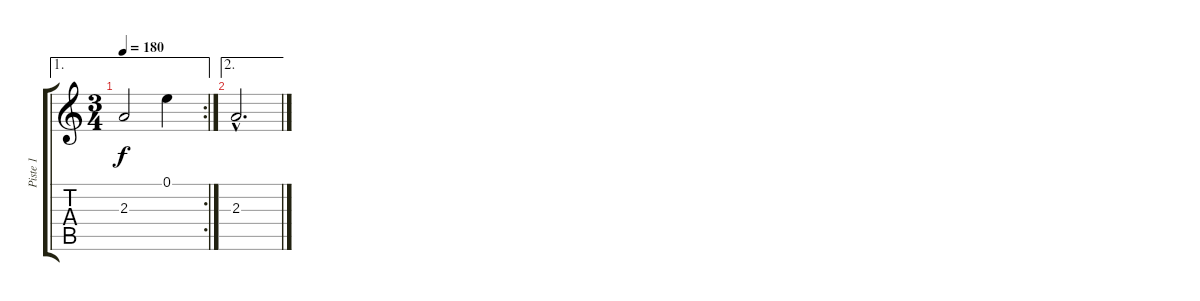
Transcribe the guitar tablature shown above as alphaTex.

\track ("Piste 1" "Piste 1") {instrument acousticguitarnylon}
\staff {score tabs}
\tuning (E4 B3 G3 D3 A2 E2) {hide}
\ae 1
\rc 2
\ts (3 4)
\tempo 180
\clef g2
\ks c
2.3.2{dy f} 0.1.4 |
\ae 2
2.3{hac}.2{d}
